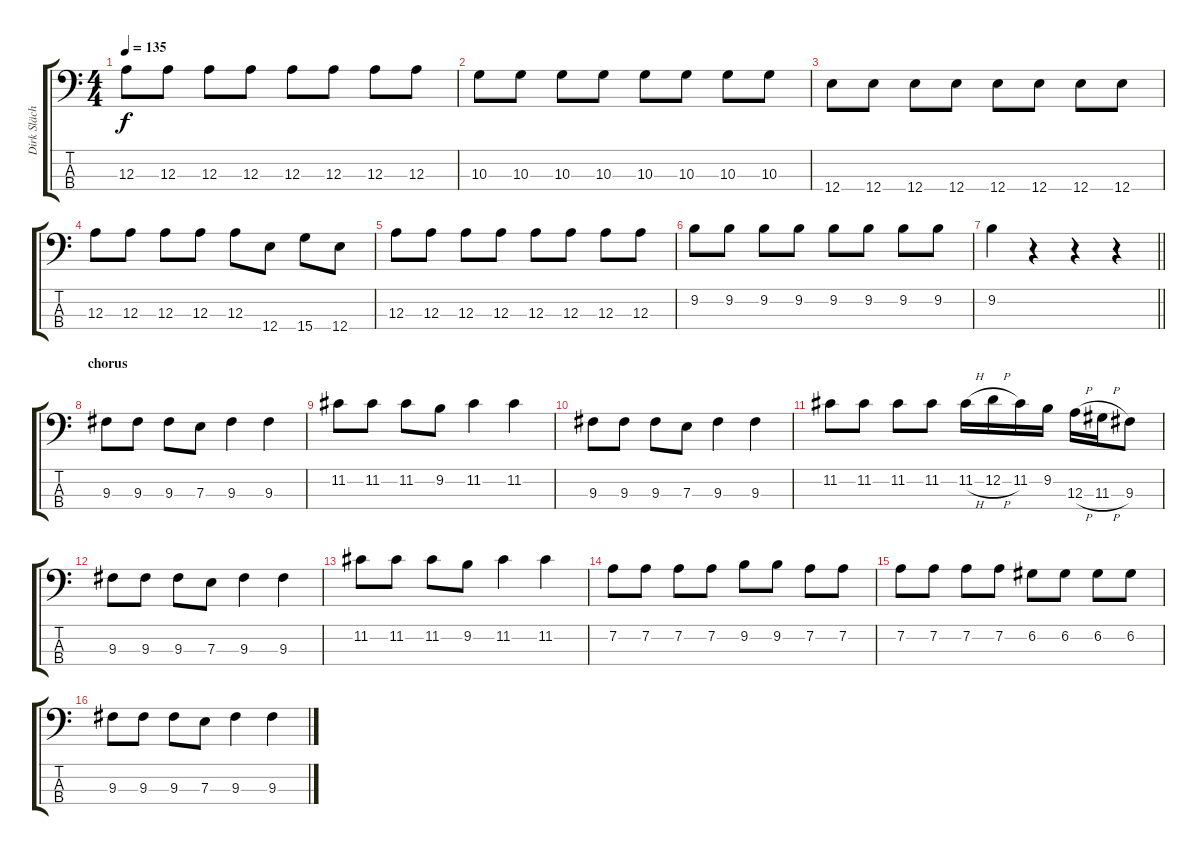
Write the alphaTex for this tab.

\track ("Dirk Slächter" "Dirk Släch") {instrument electricbassfinger}
\staff {score tabs}
\tuning (G2 D2 A1 E1) {hide}
\ts (4 4)
\tempo 135
\clef f4
\ks c
12.3.8{dy f} 12.3.8 12.3.8 12.3.8 12.3.8 12.3.8 12.3.8 12.3.8 |
10.3.8 10.3.8 10.3.8 10.3.8 10.3.8 10.3.8 10.3.8 10.3.8 |
12.4.8 12.4.8 12.4.8 12.4.8 12.4.8 12.4.8 12.4.8 12.4.8 |
12.3.8 12.3.8 12.3.8 12.3.8 12.3.8 12.4.8 15.4.8 12.4.8 |
12.3.8 12.3.8 12.3.8 12.3.8 12.3.8 12.3.8 12.3.8 12.3.8 |
9.2.8 9.2.8 9.2.8 9.2.8 9.2.8 9.2.8 9.2.8 9.2.8 |
\barLineRight lightlight
9.2.4 r.4 r.4 r.4 |
\section ("" "chorus")
9.3.8 9.3.8 9.3.8 7.3.8 9.3.4 9.3.4 |
11.2.8 11.2.8 11.2.8 9.2.8 11.2.4 11.2.4 |
9.3.8 9.3.8 9.3.8 7.3.8 9.3.4 9.3.4 |
11.2.8 11.2.8 11.2.8 11.2.8 11.2{h}.16 12.2{h}.16 11.2.16 9.2.16 12.3{h}.16 11.3{h}.16 9.3.8 |
9.3.8 9.3.8 9.3.8 7.3.8 9.3.4 9.3.4 |
11.2.8 11.2.8 11.2.8 9.2.8 11.2.4 11.2.4 |
7.2.8 7.2.8 7.2.8 7.2.8 9.2.8 9.2.8 7.2.8 7.2.8 |
7.2.8 7.2.8 7.2.8 7.2.8 6.2.8 6.2.8 6.2.8 6.2.8 |
9.3.8 9.3.8 9.3.8 7.3.8 9.3.4 9.3.4
